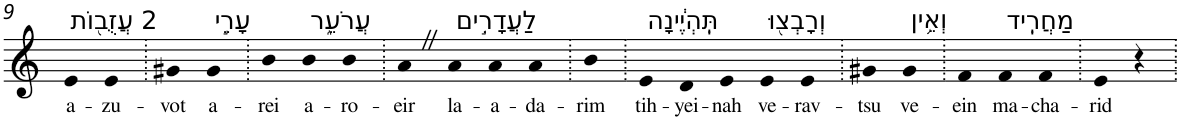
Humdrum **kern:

**kern	**text
*part1	*part1
*staff1	*staff1
*I"Piano	*
*I'Pno	*
!!LO:PB:g=z
*clefG2	*
*k[]	*
=9	=9
!LO:TX:a:t=2 עֲזֻב֖וֹת	!
!	!LO:LY:b
4e	a-
!	!LO:LY:b
4e	-zu-
=10.	=10.
!	!LO:LY:b
4g#X	-vot
!LO:TX:a:t=עָרֵ֣י	!
!	!LO:LY:b
4g#	a-
=11.	=11.
!	!LO:LY:b
4b	-rei
!LO:TX:a:t=עֲרֹעֵ֑ר	!
!	!LO:LY:b
4b	a-
!	!LO:LY:b
4b	-ro-
=12.	=12.
!	!LO:LY:b
4aZ	-eir
!LO:TX:a:t=לַעֲדָרִ֣ים	!
!	!LO:LY:b
4a	la-
!	!LO:LY:b
4a	-a-
!	!LO:LY:b
4a	-da-
=13.	=13.
!	!LO:LY:b
4b	-rim
=14.	=14.
!LO:TX:a:t=תִּֽהְיֶ֔ינָה	!
!	!LO:LY:b
4e	tih-
!	!LO:LY:b
4d	-yei-
!	!LO:LY:b
4e	-nah
!LO:TX:a:t=וְרָבְצ֖וּ	!
!	!LO:LY:b
4e	ve-
!	!LO:LY:b
4e	-rav-
=15.	=15.
!	!LO:LY:b
4g#X	-tsu
!LO:TX:a:t=וְאֵ֥ין	!
!	!LO:LY:b
4g#	ve-
=16.	=16.
!	!LO:LY:b
4f	-ein
!LO:TX:a:t=מַחֲרִֽיד	!
!	!LO:LY:b
4f	ma-
!	!LO:LY:b
4f	-cha-
=17.	=17.
!	!LO:LY:b
4e	-rid
4r	.
=.	=.
*-	*-
